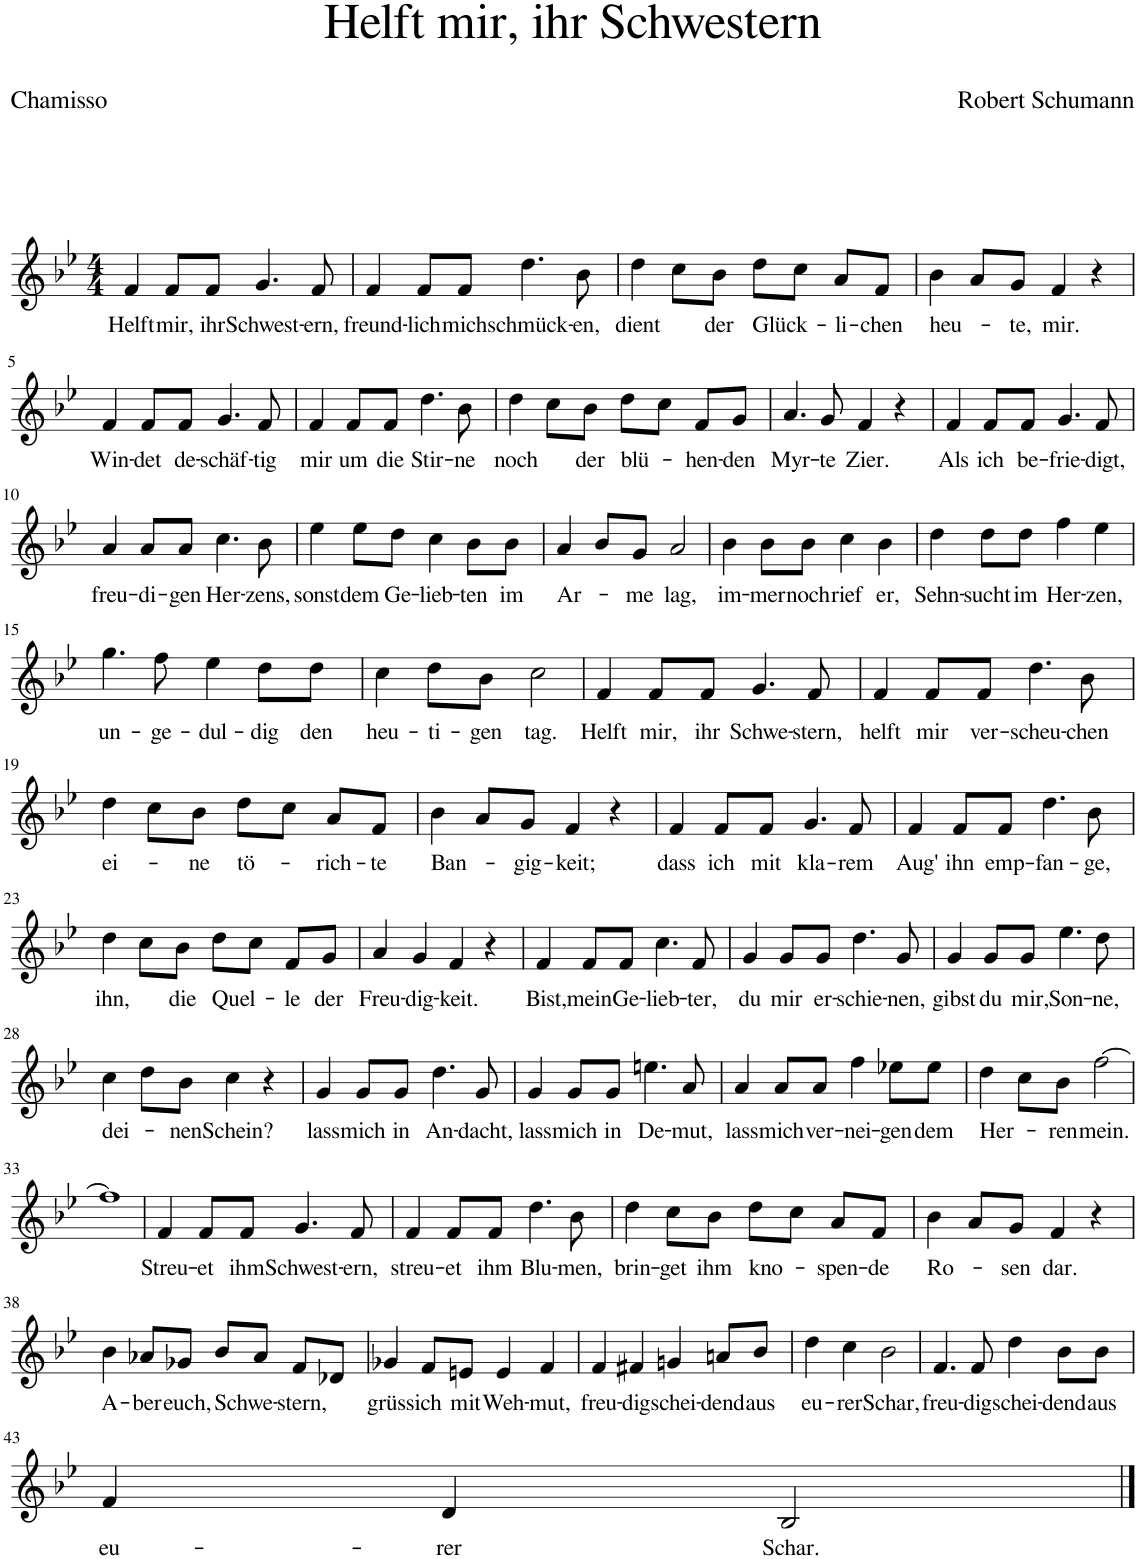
**kern	**text
*part1	*part1
*staff1	*staff1
*I"Piano	*
*I'Pno	*
*clefG2	*
*k[b-e-]	*
*M4/4	*
=1	=1
!	!LO:LY:b
4f/	Helft
!	!LO:LY:b
8f/L	mir,
!	!LO:LY:b
8f/J	ihr
!	!LO:LY:b
4.g/	Schwest-
!	!LO:LY:b
8f/	-ern,
=2	=2
!	!LO:LY:b
4f/	freund-
!	!LO:LY:b
8f/L	-lich
!	!LO:LY:b
8f/J	mich
!	!LO:LY:b
4.dd\	schmück-
!	!LO:LY:b
8b-\	-en,
=3	=3
!	!LO:LY:b
4dd\	dient
8cc\L	.
!	!LO:LY:b
8b-\J	der
!	!LO:LY:b
8dd\L	Glück-
8cc\J	.
!	!LO:LY:b
8a/L	-li-
!	!LO:LY:b
8f/J	-chen
=4	=4
!	!LO:LY:b
4b-\	heu-
8a/L	.
!	!LO:LY:b
8g/J	-te,
!	!LO:LY:b
4f/	mir.
4r	.
!!LO:LB:g=z
=5	=5
!	!LO:LY:b
4f/	Win-
!	!LO:LY:b
8f/L	-det
!	!LO:LY:b
8f/J	de-
!	!LO:LY:b
4.g/	-schäf-
!	!LO:LY:b
8f/	-tig
=6	=6
!	!LO:LY:b
4f/	mir
!	!LO:LY:b
8f/L	um
!	!LO:LY:b
8f/J	die
!	!LO:LY:b
4.dd\	Stir-
!	!LO:LY:b
8b-\	-ne
=7	=7
!	!LO:LY:b
4dd\	noch
8cc\L	.
!	!LO:LY:b
8b-\J	der
!	!LO:LY:b
8dd\L	blü-
8cc\J	.
!	!LO:LY:b
8f/L	-hen-
!	!LO:LY:b
8g/J	-den
=8	=8
!	!LO:LY:b
4.a/	Myr-
!	!LO:LY:b
8g/	-te
!	!LO:LY:b
4f/	Zier.
4r	.
=9	=9
!	!LO:LY:b
4f/	Als
!	!LO:LY:b
8f/L	ich
!	!LO:LY:b
8f/J	be-
!	!LO:LY:b
4.g/	-frie-
!	!LO:LY:b
8f/	-digt,
!!LO:LB:g=z
=10	=10
!	!LO:LY:b
4a/	freu-
!	!LO:LY:b
8a/L	-di-
!	!LO:LY:b
8a/J	-gen
!	!LO:LY:b
4.cc\	Her-
!	!LO:LY:b
8b-\	-zens,
=11	=11
!	!LO:LY:b
4ee-\	sonst
!	!LO:LY:b
8ee-\L	dem
!	!LO:LY:b
8dd\J	Ge-
!	!LO:LY:b
4cc\	-lieb-
!	!LO:LY:b
8b-\L	-ten
!	!LO:LY:b
8b-\J	im
=12	=12
!	!LO:LY:b
4a/	Ar-
8b-/L	.
!	!LO:LY:b
8g/J	-me
!	!LO:LY:b
2a/	lag,
=13	=13
!	!LO:LY:b
4b-\	im-
!	!LO:LY:b
8b-\L	-mer
!	!LO:LY:b
8b-\J	noch
!	!LO:LY:b
4cc\	rief
!	!LO:LY:b
4b-\	er,
=14	=14
!	!LO:LY:b
4dd\	Sehn-
!	!LO:LY:b
8dd\L	-sucht
!	!LO:LY:b
8dd\J	im
!	!LO:LY:b
4ff\	Her-
!	!LO:LY:b
4ee-\	-zen,
!!LO:LB:g=z
=15	=15
!	!LO:LY:b
4.gg\	un-
!	!LO:LY:b
8ff\	-ge-
!	!LO:LY:b
4ee-\	-dul-
!	!LO:LY:b
8dd\L	-dig
!	!LO:LY:b
8dd\J	den
=16	=16
!	!LO:LY:b
4cc\	heu-
!	!LO:LY:b
8dd\L	-ti-
!	!LO:LY:b
8b-\J	-gen
!	!LO:LY:b
2cc\	tag.
=17	=17
!	!LO:LY:b
4f/	Helft
!	!LO:LY:b
8f/L	mir,
!	!LO:LY:b
8f/J	ihr
!	!LO:LY:b
4.g/	Schwe-
!	!LO:LY:b
8f/	-stern,
=18	=18
!	!LO:LY:b
4f/	helft
!	!LO:LY:b
8f/L	mir
!	!LO:LY:b
8f/J	ver-
!	!LO:LY:b
4.dd\	-scheu-
!	!LO:LY:b
8b-\	-chen
!!LO:LB:g=z
=19	=19
!	!LO:LY:b
4dd\	ei-
8cc\L	.
!	!LO:LY:b
8b-\J	-ne
!	!LO:LY:b
8dd\L	tö-
8cc\J	.
!	!LO:LY:b
8a/L	-rich-
!	!LO:LY:b
8f/J	-te
=20	=20
!	!LO:LY:b
4b-\	Ban-
8a/L	.
!	!LO:LY:b
8g/J	-gig-
!	!LO:LY:b
4f/	-keit;
4r	.
=21	=21
!	!LO:LY:b
4f/	dass
!	!LO:LY:b
8f/L	ich
!	!LO:LY:b
8f/J	mit
!	!LO:LY:b
4.g/	kla-
!	!LO:LY:b
8f/	-rem
=22	=22
!	!LO:LY:b
4f/	Aug'
!	!LO:LY:b
8f/L	ihn
!	!LO:LY:b
8f/J	emp-
!	!LO:LY:b
4.dd\	-fan-
!	!LO:LY:b
8b-\	-ge,
!!LO:LB:g=z
=23	=23
!	!LO:LY:b
4dd\	ihn,
8cc\L	.
!	!LO:LY:b
8b-\J	die
!	!LO:LY:b
8dd\L	Quel-
8cc\J	.
!	!LO:LY:b
8f/L	-le
!	!LO:LY:b
8g/J	der
=24	=24
!	!LO:LY:b
4a/	Freu-
!	!LO:LY:b
4g/	-dig-
!	!LO:LY:b
4f/	-keit.
4r	.
=25	=25
!	!LO:LY:b
4f/	Bist,
!	!LO:LY:b
8f/L	mein
!	!LO:LY:b
8f/J	Ge-
!	!LO:LY:b
4.cc\	-lieb-
!	!LO:LY:b
8f/	-ter,
=26	=26
!	!LO:LY:b
4g/	du
!	!LO:LY:b
8g/L	mir
!	!LO:LY:b
8g/J	er-
!	!LO:LY:b
4.dd\	-schie-
!	!LO:LY:b
8g/	-nen,
=27	=27
!	!LO:LY:b
4g/	gibst
!	!LO:LY:b
8g/L	du
!	!LO:LY:b
8g/J	mir,
!	!LO:LY:b
4.ee-\	Son-
!	!LO:LY:b
8dd\	-ne,
!!LO:LB:g=z
=28	=28
!	!LO:LY:b
4cc\	dei-
8dd\L	.
!	!LO:LY:b
8b-\J	-nen
!	!LO:LY:b
4cc\	Schein?
4r	.
=29	=29
!	!LO:LY:b
4g/	lass
!	!LO:LY:b
8g/L	mich
!	!LO:LY:b
8g/J	in
!	!LO:LY:b
4.dd\	An-
!	!LO:LY:b
8g/	-dacht,
=30	=30
!	!LO:LY:b
4g/	lass
!	!LO:LY:b
8g/L	mich
!	!LO:LY:b
8g/J	in
!	!LO:LY:b
4.een\	De-
!	!LO:LY:b
8a/	-mut,
=31	=31
!	!LO:LY:b
4a/	lass
!	!LO:LY:b
8a/L	mich
!	!LO:LY:b
8a/J	ver-
!	!LO:LY:b
4ff\	-nei-
!	!LO:LY:b
8ee-X\L	-gen
!	!LO:LY:b
8ee-\J	dem
=32	=32
!	!LO:LY:b
4dd\	Her-
8cc\L	.
!	!LO:LY:b
8b-\J	-ren
!	!LO:LY:b
[2ff\	mein.
!!LO:LB:g=z
=33	=33
1ff]	.
=34	=34
!	!LO:LY:b
4f/	Streu-
!	!LO:LY:b
8f/L	-et
!	!LO:LY:b
8f/J	ihm
!	!LO:LY:b
4.g/	Schwest-
!	!LO:LY:b
8f/	-ern,
=35	=35
!	!LO:LY:b
4f/	streu-
!	!LO:LY:b
8f/L	-et
!	!LO:LY:b
8f/J	ihm
!	!LO:LY:b
4.dd\	Blu-
!	!LO:LY:b
8b-\	-men,
=36	=36
!	!LO:LY:b
4dd\	brin-
!	!LO:LY:b
8cc\L	-get
!	!LO:LY:b
8b-\J	ihm
!	!LO:LY:b
8dd\L	kno-
8cc\J	.
!	!LO:LY:b
8a/L	-spen-
!	!LO:LY:b
8f/J	-de
=37	=37
!	!LO:LY:b
4b-\	Ro-
8a/L	.
!	!LO:LY:b
8g/J	-sen
!	!LO:LY:b
4f/	dar.
4r	.
!!LO:LB:g=z
=38	=38
!	!LO:LY:b
4b-\	A-
!	!LO:LY:b
8a-X/L	-ber
!	!LO:LY:b
8g-X/J	euch,
!	!LO:LY:b
8b-/L	Schwe-
8a-/J	.
!	!LO:LY:b
8f/L	-stern,
8d-X/J	.
=39	=39
!	!LO:LY:b
4g-X/	grüss
!	!LO:LY:b
8f/L	ich
!	!LO:LY:b
8en/J	mit
!	!LO:LY:b
4e/	Weh-
!	!LO:LY:b
4f/	-mut,
=40	=40
!	!LO:LY:b
4f/	freu-
!	!LO:LY:b
4f#X/	-dig
!	!LO:LY:b
4gn/	schei-
!	!LO:LY:b
8an/L	-dend
!	!LO:LY:b
8b-/J	aus
=41	=41
!	!LO:LY:b
4dd\	eu-
!	!LO:LY:b
4cc\	-rer
!	!LO:LY:b
2b-\	Schar,
=42	=42
!	!LO:LY:b
4.f/	freu-
!	!LO:LY:b
8f/	-dig
!	!LO:LY:b
4dd\	schei-
!	!LO:LY:b
8b-\L	-dend
!	!LO:LY:b
8b-\J	aus
!!LO:LB:g=z
=43	=43
!	!LO:LY:b
4f/	eu-
!	!LO:LY:b
4d/	-rer
!	!LO:LY:b
2B-/	Schar.
==	==
*-	*-
